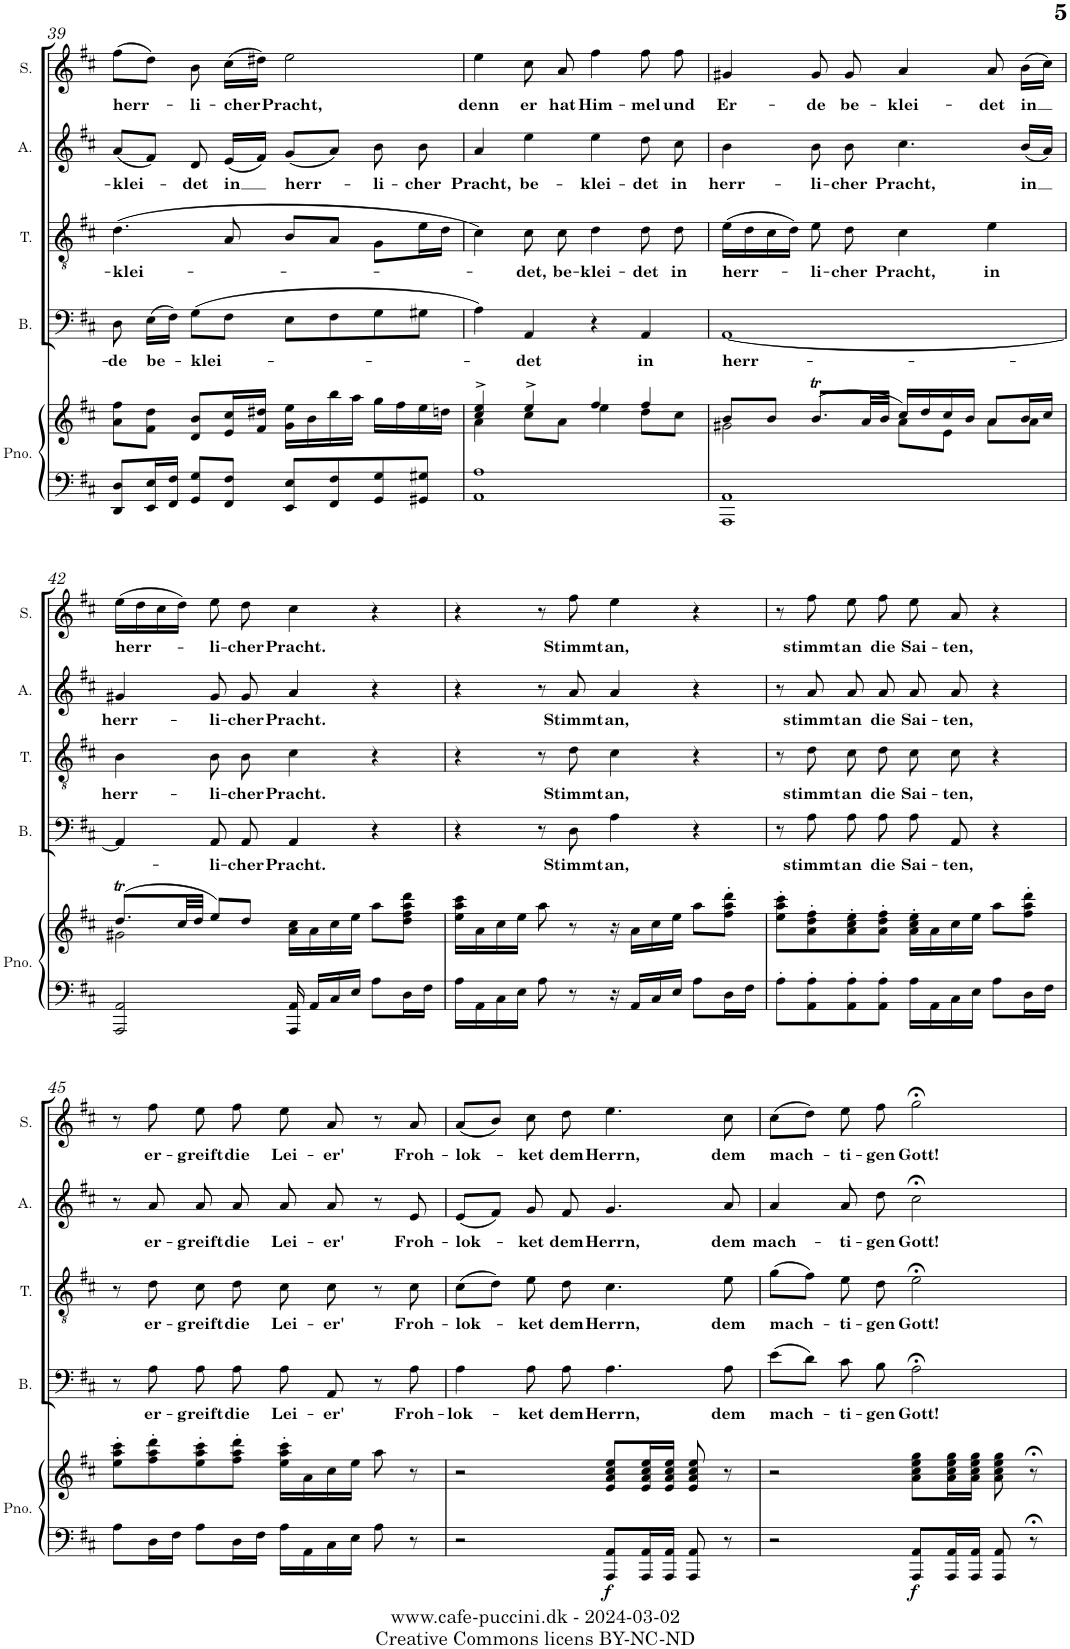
**kern	**kern	**dynam	**kern	**text	**kern	**text	**kern	**text	**kern	**text
*part5	*part5	*part5	*part4	*part4	*part3	*part3	*part2	*part2	*part1	*part1
*staff6	*staff5	*staff5/6	*staff4	*staff4	*staff3	*staff3	*staff2	*staff2	*staff1	*staff1
*I"Piano	*	*	*I"Bass	*	*I"Tenor	*	*I"Alto	*	*I"Soprano	*
*I'Pno.	*	*	*I'B.	*	*I'T.	*	*I'A.	*	*I'S.	*
!!LO:PB:g=z
*clefF4	*clefG2	*	*clefF4	*	*clefGv2	*	*clefG2	*	*clefG2	*
*k[f#c#]	*k[f#c#]	*	*k[f#c#]	*	*k[f#c#]	*	*k[f#c#]	*	*k[f#c#]	*
*M4/4	*M4/4	*	*M4/4	*	*M4/4	*	*M4/4	*	*M4/4	*
*met(c)	*met(c)	*	*met(c)	*	*met(c)	*	*met(c)	*	*met(c)	*
=39	=39	=39	=39	=39	=39	=39	=39	=39	=39	=39
!	!	!	!	!LO:LY:b	!	!LO:LY:b	!	!LO:LY:b	!	!LO:LY:b
8DD/ 8D/L	8a\ 8ff#\L	.	8D\	-de	(4.d\	-klei-	(8a/L	-klei-	(8ff#\L	herr-
!	!	!	!	!LO:LY:b	!	!	!	!	!	!
16EE/ 16E/L	8f#\ 8dd\J	.	(16E\LL	be-	.	.	8f#/J)	.	8dd\J)	.
16FF#/ 16F#/JJ	.	.	16F#\JJ)	.	.	.	.	.	.	.
!	!	!	!	!LO:LY:b	!	!	!	!LO:LY:b	!	!LO:LY:b
8GG/ 8G/L	8d/ 8b/L	.	(8G\L	-klei-	.	.	8d/	-det	8b\	-li-
!	!	!	!	!	!	!	!	!LO:LY:b	!	!LO:LY:b
8FF#/ 8F#/J	16e/ 16cc#/L	.	8F#\J	.	8A/	.	(16e/LL	in	(16cc#\LL	-cher
.	16f#/ 16dd#X/JJ	.	.	.	.	.	16f#/JJ)	.	16dd#X\JJ)	.
!	!	!	!	!	!	!	!	!LO:LY:b	!	!LO:LY:b
8EE/ 8E/L	16g\ 16ee\LL	.	8E\L	.	8B/L	.	(8g/L	herr-	2ee\	Pracht,
.	16b\	.	.	.	.	.	.	.	.	.
8FF#/ 8F#/	16bb\	.	8F#\	.	8A/J	.	8a/J)	.	.	.
.	16aa\JJ	.	.	.	.	.	.	.	.	.
!	!	!	!	!	!	!	!	!LO:LY:b	!	!
8GG/ 8G/	16gg\LL	.	8G\	.	8G\L	.	8b\	-li-	.	.
.	16ff#\	.	.	.	.	.	.	.	.	.
!	!	!	!	!	!	!	!	!LO:LY:b	!	!
8GG#X/ 8G#X/J	16ee\	.	8G#X\J	.	16e\L	.	8b\	-cher	.	.
.	16ddn\JJ	.	.	.	16d\JJ	.	.	.	.	.
=40	=40	=40	=40	=40	=40	=40	=40	=40	=40	=40
*	*^	*	*	*	*	*	*	*	*	*
!	!	!	!	!	!	!	!	!	!LO:LY:b	!	!LO:LY:b
1AA 1A	4cc#/^ 4ee/^	4a\	.	4A\)	.	4c#\)	.	4a/	Pracht,	4ee\	denn
!	!	!	!	!	!LO:LY:b	!	!LO:LY:b	!	!LO:LY:b	!	!LO:LY:b
.	4ee^/	8cc#\L	.	4AA/	-det	8c#\	-det,	4ee\	be-	8cc#\	er
!	!	!	!	!	!	!	!LO:LY:b	!	!	!	!LO:LY:b
.	.	8a\J	.	.	.	8c#\	be-	.	.	8a/	hat
!	!	!	!	!	!	!	!LO:LY:b	!	!LO:LY:b	!	!LO:LY:b
.	4ff#/	4ee\	.	4r	.	4d\	-klei-	4ee\	-klei-	4ff#\	Him-
!	!	!	!	!	!LO:LY:b	!	!LO:LY:b	!	!LO:LY:b	!	!LO:LY:b
.	4ff#/	8dd\L	.	4AA/	in	8d\	-det	8dd\	-det	8ff#\	-mel
!	!	!	!	!	!	!	!LO:LY:b	!	!LO:LY:b	!	!LO:LY:b
.	.	8cc#\J	.	.	.	8d\	in	8cc#\	in	8ff#\	und
=41	=41	=41	=41	=41	=41	=41	=41	=41	=41	=41	=41
!	!	!	!	!	!LO:LY:b	!	!LO:LY:b	!	!LO:LY:b	!	!LO:LY:b
1AAA 1AA	8b/L	2g#X\	.	[1AA	herr-	(16e\LL	herr-	4b\	herr-	4g#X/	Er-
.	.	.	.	.	.	16d\	.	.	.	.	.
.	8b/J	.	.	.	.	16c#\	.	.	.	.	.
.	.	.	.	.	.	16d\JJ)	.	.	.	.	.
!	!	!	!	!	!	!	!LO:LY:b	!	!LO:LY:b	!	!LO:LY:b
.	(8.bT/L	.	.	.	.	8e\	-li-	8b\	-li-	8g#/	-de
!	!	!	!	!	!	!	!LO:LY:b	!	!LO:LY:b	!	!LO:LY:b
.	.	.	.	.	.	8d\	-cher	8b\	-cher	8g#/	be-
.	32a/LL	.	.	.	.	.	.	.	.	.	.
.	32b/JJJ	.	.	.	.	.	.	.	.	.	.
!	!	!	!	!	!	!	!LO:LY:b	!	!LO:LY:b	!	!LO:LY:b
.	16cc#/LL)	8a\L	.	.	.	4c#\	Pracht,	4.cc#\	Pracht,	4a/	-klei-
.	16dd/	.	.	.	.	.	.	.	.	.	.
.	16cc#/	8e\J	.	.	.	.	.	.	.	.	.
.	16b/JJ	.	.	.	.	.	.	.	.	.	.
!	!	!	!	!	!	!	!LO:LY:b	!	!	!	!LO:LY:b
.	8a/L	8a\L	.	.	.	4e\	in	.	.	8a/	-det
!	!	!	!	!	!	!	!	!	!LO:LY:b	!	!LO:LY:b
.	16b/L	8a\J	.	.	.	.	.	(16b/LL	in	(16b\LL	in
.	16cc#/JJ	.	.	.	.	.	.	16a/JJ)	.	16cc#\JJ)	.
!!LO:LB:g=z
=42	=42	=42	=42	=42	=42	=42	=42	=42	=42	=42	=42
!	!	!	!	!	!	!	!LO:LY:b	!	!LO:LY:b	!	!LO:LY:b
2AAA/ 2AA/	(8.ddT/L	2g#X\	.	4AA/]	.	4B\	herr-	4g#X/	herr-	(16ee\LL	herr-
.	.	.	.	.	.	.	.	.	.	16dd\	.
.	.	.	.	.	.	.	.	.	.	16cc#\	.
.	32cc#/LL	.	.	.	.	.	.	.	.	16dd\JJ)	.
.	32dd/JJJ	.	.	.	.	.	.	.	.	.	.
!	!	!	!	!	!LO:LY:b	!	!LO:LY:b	!	!LO:LY:b	!	!LO:LY:b
.	8ee/L)	.	.	8AA/	-li-	8B\	-li-	8g#/	-li-	8ee\	-li-
!	!	!	!	!	!LO:LY:b	!	!LO:LY:b	!	!LO:LY:b	!	!LO:LY:b
.	8dd/J	.	.	8AA/	-cher	8B\	-cher	8g#/	-cher	8dd\	-cher
!	!	!	!	!	!LO:LY:b	!	!LO:LY:b	!	!LO:LY:b	!	!LO:LY:b
16AAA/ 16AA/	16a\ 16cc#\LL	2ryy	.	4AA/	Pracht.	4c#\	Pracht.	4a/	Pracht.	4cc#\	Pracht.
16AA/LL	16a\	.	.	.	.	.	.	.	.	.	.
16C#/	16cc#\	.	.	.	.	.	.	.	.	.	.
16E/JJ	16ee\JJ	.	.	.	.	.	.	.	.	.	.
8A\L	8aa\L	.	.	4r	.	4r	.	4r	.	4r	.
16D\L	8dd\ 8ff#\ 8aa\ 8ddd\J	.	.	.	.	.	.	.	.	.	.
16F#\JJ	.	.	.	.	.	.	.	.	.	.	.
*	*v	*v	*	*	*	*	*	*	*	*	*
=43	=43	=43	=43	=43	=43	=43	=43	=43	=43	=43
16A\LL	16ee\ 16aa\ 16ccc#\LL	.	4r	.	4r	.	4r	.	4r	.
16AA\	16a\	.	.	.	.	.	.	.	.	.
16C#\	16cc#\	.	.	.	.	.	.	.	.	.
16E\JJ	16ee\JJ	.	.	.	.	.	.	.	.	.
8A\	8aa\	.	8r	.	8r	.	8r	.	8r	.
!	!	!	!	!LO:LY:b	!	!LO:LY:b	!	!LO:LY:b	!	!LO:LY:b
8r	8r	.	8D\	Stimmt	8d\	Stimmt	8a/	Stimmt	8ff#\	Stimmt
!	!	!	!	!LO:LY:b	!	!LO:LY:b	!	!LO:LY:b	!	!LO:LY:b
16r	16r	.	4A\	an,	4c#\	an,	4a/	an,	4ee\	an,
16AA/LL	16a\LL	.	.	.	.	.	.	.	.	.
16C#/	16cc#\	.	.	.	.	.	.	.	.	.
16E/JJ	16ee\JJ	.	.	.	.	.	.	.	.	.
8A\L	8aa\L	.	4r	.	4r	.	4r	.	4r	.
16D\L	8ff#\' 8aa\' 8ddd\'J	.	.	.	.	.	.	.	.	.
16F#\JJ	.	.	.	.	.	.	.	.	.	.
=44	=44	=44	=44	=44	=44	=44	=44	=44	=44	=44
8A'\L	8ee\' 8aa\' 8ccc#\'L	.	8r	.	8r	.	8r	.	8r	.
!	!	!	!	!LO:LY:b	!	!LO:LY:b	!	!LO:LY:b	!	!LO:LY:b
8AA\' 8A\'	8a\' 8dd\' 8ff#\'	.	8A\	stimmt	8d\	stimmt	8a/	stimmt	8ff#\	stimmt
!	!	!	!	!LO:LY:b	!	!LO:LY:b	!	!LO:LY:b	!	!LO:LY:b
8AA\' 8A\'	8a\' 8cc#\' 8ee\'	.	8A\	an	8c#\	an	8a/	an	8ee\	an
!	!	!	!	!LO:LY:b	!	!LO:LY:b	!	!LO:LY:b	!	!LO:LY:b
8AA\' 8A\'J	8a\' 8dd\' 8ff#\'J	.	8A\	die	8d\	die	8a/	die	8ff#\	die
!	!	!	!	!LO:LY:b	!	!LO:LY:b	!	!LO:LY:b	!	!LO:LY:b
16A\LL	16a\' 16cc#\' 16ee\'LL	.	8A\	Sai-	8c#\	Sai-	8a/	Sai-	8ee\	Sai-
16AA\	16a\	.	.	.	.	.	.	.	.	.
!	!	!	!	!LO:LY:b	!	!LO:LY:b	!	!LO:LY:b	!	!LO:LY:b
16C#\	16cc#\	.	8AA/	-ten,	8c#\	-ten,	8a/	-ten,	8a/	-ten,
16E\JJ	16ee\JJ	.	.	.	.	.	.	.	.	.
8A\L	8aa\L	.	4r	.	4r	.	4r	.	4r	.
16D\L	8ff#\' 8aa\' 8ddd\'J	.	.	.	.	.	.	.	.	.
16F#\JJ	.	.	.	.	.	.	.	.	.	.
!!LO:LB:g=z
=45	=45	=45	=45	=45	=45	=45	=45	=45	=45	=45
8A\L	8ee\' 8aa\' 8ccc#\'L	.	8r	.	8r	.	8r	.	8r	.
!	!	!	!	!LO:LY:b	!	!LO:LY:b	!	!LO:LY:b	!	!LO:LY:b
16D\L	8ff#\' 8aa\' 8ddd\'	.	8A\	er-	8d\	er-	8a/	er-	8ff#\	er-
16F#\JJ	.	.	.	.	.	.	.	.	.	.
!	!	!	!	!LO:LY:b	!	!LO:LY:b	!	!LO:LY:b	!	!LO:LY:b
8A\L	8ee\' 8aa\' 8ccc#\'	.	8A\	-greift	8c#\	-greift	8a/	-greift	8ee\	-greift
!	!	!	!	!LO:LY:b	!	!LO:LY:b	!	!LO:LY:b	!	!LO:LY:b
16D\L	8ff#\' 8aa\' 8ddd\'J	.	8A\	die	8d\	die	8a/	die	8ff#\	die
16F#\JJ	.	.	.	.	.	.	.	.	.	.
!	!	!	!	!LO:LY:b	!	!LO:LY:b	!	!LO:LY:b	!	!LO:LY:b
16A\LL	16ee\' 16aa\' 16ccc#\'LL	.	8A\	Lei-	8c#\	Lei-	8a/	Lei-	8ee\	Lei-
16AA\	16a\	.	.	.	.	.	.	.	.	.
!	!	!	!	!LO:LY:b	!	!LO:LY:b	!	!LO:LY:b	!	!LO:LY:b
16C#\	16cc#\	.	8AA/	-er'	8c#\	-er'	8a/	-er'	8a/	-er'
16E\JJ	16ee\JJ	.	.	.	.	.	.	.	.	.
8A\	8aa\	.	8r	.	8r	.	8r	.	8r	.
!	!	!	!	!LO:LY:b	!	!LO:LY:b	!	!LO:LY:b	!	!LO:LY:b
8r	8r	.	8A\	Froh-	8c#\	Froh-	8e/	Froh-	8a/	Froh-
=46	=46	=46	=46	=46	=46	=46	=46	=46	=46	=46
!	!	!	!	!LO:LY:b	!	!LO:LY:b	!	!LO:LY:b	!	!LO:LY:b
2r	2r	.	4A\	-lok-	(8c#\L	-lok-	(8e/L	-lok-	(8a/L	-lok-
.	.	.	.	.	8d\J)	.	8f#/J)	.	8b/J)	.
!	!	!	!	!LO:LY:b	!	!LO:LY:b	!	!LO:LY:b	!	!LO:LY:b
.	.	.	8A\	-ket	8e\	-ket	8g/	-ket	8cc#\	-ket
!	!	!	!	!LO:LY:b	!	!LO:LY:b	!	!LO:LY:b	!	!LO:LY:b
.	.	.	8A\	dem	8d\	dem	8f#/	dem	8dd\	dem
!	!	!LO:DY:b=2	!	!LO:LY:b	!	!LO:LY:b	!	!LO:LY:b	!	!LO:LY:b
8AAA/ 8AA/L	8e/ 8a/ 8cc#/ 8ee/L	f	4.A\	Herrn,	4.c#\	Herrn,	4.g/	Herrn,	4.ee\	Herrn,
16AAA/ 16AA/L	16e/ 16a/ 16cc#/ 16ee/L	.	.	.	.	.	.	.	.	.
16AAA/ 16AA/JJ	16e/ 16a/ 16cc#/ 16ee/JJ	.	.	.	.	.	.	.	.	.
8AAA/ 8AA/	8e/ 8a/ 8cc#/ 8ee/	.	.	.	.	.	.	.	.	.
!	!	!	!	!LO:LY:b	!	!LO:LY:b	!	!LO:LY:b	!	!LO:LY:b
8r	8r	.	8A\	dem	8e\	dem	8a/	dem	8cc#\	dem
=47	=47	=47	=47	=47	=47	=47	=47	=47	=47	=47
!	!	!	!	!LO:LY:b	!	!LO:LY:b	!	!LO:LY:b	!	!LO:LY:b
2r	2r	.	(8e\L	mach-	(8g\L	mach-	4a/	mach-	(8cc#\L	mach-
.	.	.	8d\J)	.	8f#\J)	.	.	.	8dd\J)	.
!	!	!	!	!LO:LY:b	!	!LO:LY:b	!	!LO:LY:b	!	!LO:LY:b
.	.	.	8c#\	-ti-	8e\	-ti-	8a/	-ti-	8ee\	-ti-
!	!	!	!	!LO:LY:b	!	!LO:LY:b	!	!LO:LY:b	!	!LO:LY:b
.	.	.	8B\	-gen	8d\	-gen	8dd\	-gen	8ff#\	-gen
!	!	!LO:DY:b=2	!	!LO:LY:b	!	!LO:LY:b	!	!LO:LY:b	!	!LO:LY:b
8AAA/ 8AA/L	8a\ 8cc#\ 8ee\ 8gg\L	f	2A;<\	Gott!	2e;<\	Gott!	2cc#;<\	Gott!	2gg;<,\	Gott!
16AAA/ 16AA/L	16a\ 16cc#\ 16ee\ 16gg\L	.	.	.	.	.	.	.	.	.
16AAA/ 16AA/JJ	16a\ 16cc#\ 16ee\ 16gg\JJ	.	.	.	.	.	.	.	.	.
8AAA/ 8AA/	8a\ 8cc#\ 8ee\ 8gg\	.	.	.	.	.	.	.	.	.
8r;<	8r;<	.	.	.	.	.	.	.	.	.
=	=	=	=	=	=	=	=	=	=	=
*-	*-	*-	*-	*-	*-	*-	*-	*-	*-	*-
